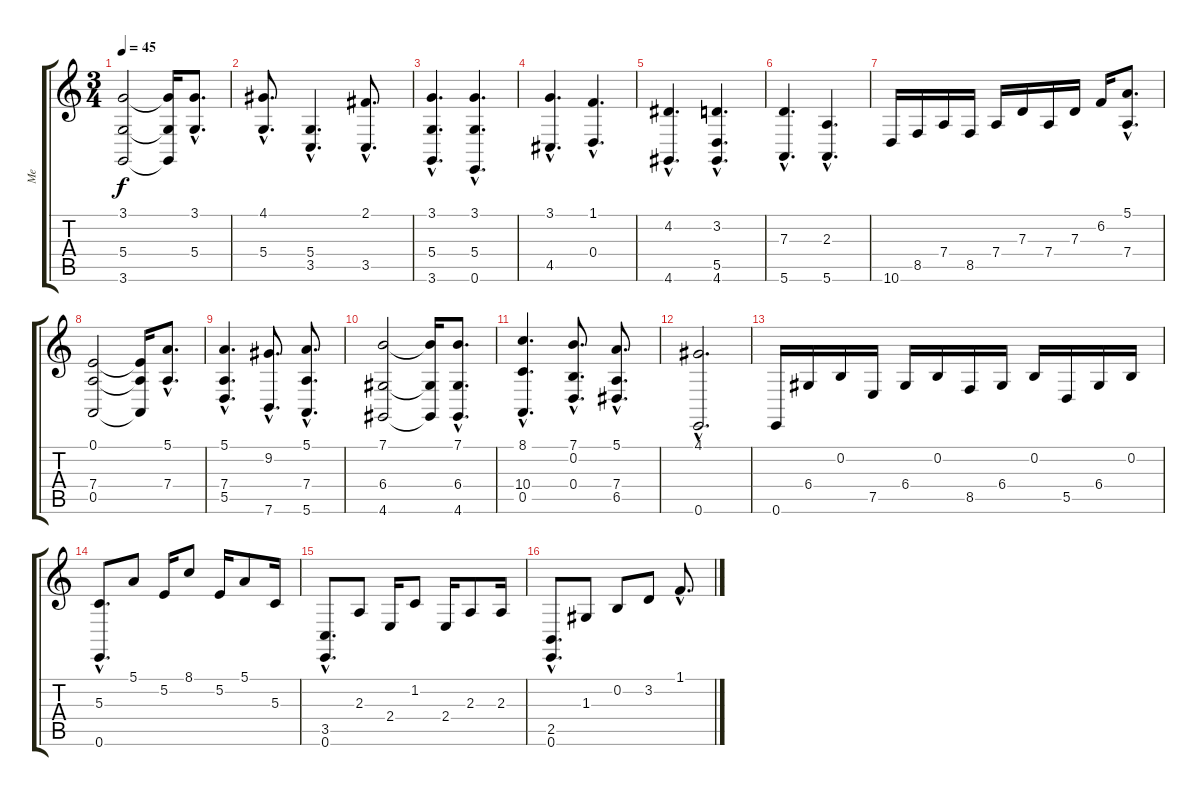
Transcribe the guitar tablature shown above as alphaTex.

\track ("Me" "Me") {instrument stringensemble1}
\staff {score tabs}
\tuning (E4 B3 G3 D3 A2 E2) {hide}
\ts (3 4)
\tempo 45
\clef g2
\ks c
(3.1 5.4 3.6).2{dy f} (3.1{t} 5.4{t} 3.6{t}).16 (3.1{hac} 5.4{hac}).8{d} |
(4.1{hac} 5.4{hac}).8{d} (5.4{hac} 3.5{hac}).4{d} (2.1{hac} 3.5{hac}).8{d} |
(3.1{hac} 5.4{hac} 3.6{hac}).4{d} (3.1{hac} 5.4{hac} 0.6{hac}).4{d} |
(3.1{hac} 4.5{hac}).4{d} (1.1{hac} 0.4{hac}).4{d} |
(4.2{hac} 4.6{hac}).4{d} (3.2{hac} 5.5{hac} 4.6{hac}).4{d} |
(7.3{hac} 5.6{hac}).4{d} (2.3{hac} 5.6{hac}).4{d} |
10.6.16 8.5.16 7.4.16 8.5.16 7.4.16 7.3.16 7.4.16 7.3.16 6.2.16 (5.1{hac} 7.4{hac}).8{d} |
(0.1 7.4 0.5).2 (0.1{t} 7.4{t} 0.5{t}).16 (5.1{hac} 7.4{hac}).8{d} |
(5.1{hac} 7.4{hac} 5.5{hac}).4{d} (9.2{hac} 7.6{hac}).8{d} (5.1{hac} 7.4{hac} 5.6{hac}).8{d} |
(7.1 6.4 4.6).2 (7.1{t} 6.4{t} 4.6{t}).16 (7.1{hac} 6.4{hac} 4.6{hac}).8{d} |
(8.1{hac} 10.4{hac} 0.5{hac}).4{d} (7.1{hac} 0.2{hac} 0.4{hac}).8{d} (5.1{hac} 7.4{hac} 6.5{hac}).8{d} |
(4.1{hac} 0.6{hac}).2{d} |
0.6.16 6.4.16 0.2.16 7.5.16 6.4.16 0.2.16 8.5.16 6.4.16 0.2.16 5.5.16 6.4.16 0.2.16 |
(5.3{hac} 0.6{hac}).8{d} 5.1.8 5.2.16 8.1.8 5.2.16 5.1.8 5.3.16 |
(3.5{hac} 0.6{hac}).8{d} 2.3.8 2.4.16 1.2.8 2.4.16 2.3.8 2.3.16 |
(2.5{hac} 0.6{hac}).8{d} 1.3.8 0.2.8 3.2.8 1.1{hac}.8{d}
